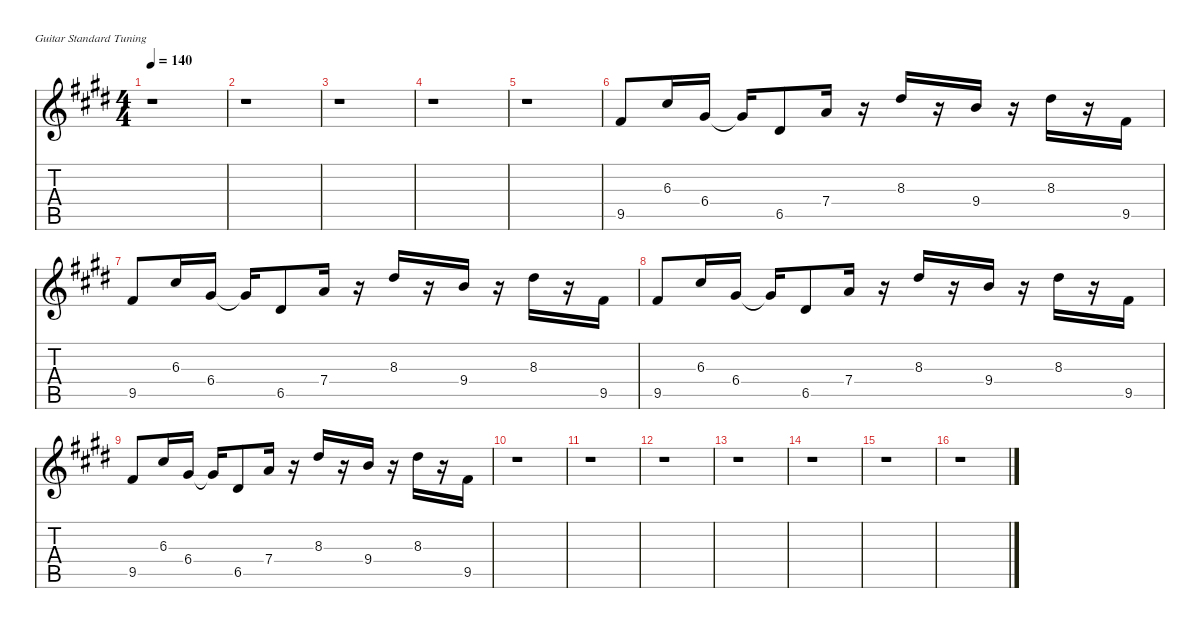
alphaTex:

\defaultSystemsLayout 4
\hideDynamics
\bracketExtendMode nobrackets
\singleTrackTrackNamePolicy hidden
\multiTrackTrackNamePolicy hidden
\firstSystemTrackNameMode fullname
\firstSystemTrackNameOrientation horizontal
\otherSystemsTrackNameOrientation horizontal
\track ("Guitar 2" "el.guit.") {instrument electricguitarclean}
\staff {score tabs}
\tuning (E4 B3 G3 D3 A2 E2)
\ts (4 4)
\tempo 140
\clef g2
\ks e
r.1{dy fff beam Down} |
r.1{beam Down} |
r.1{beam Down} |
r.1{beam Down} |
r.1{beam Down} |
9.5{acc #}.8{beam Up} 6.3{acc #}.16{beam Up} 6.4{acc #}.16{beam Up} 6.4{t acc #}.16{dy f beam Up} 6.5{acc #}.8{dy fff beam Up} 7.4{acc forcenatural}.16{beam Up} r.16{beam Up} 8.3{acc #}.16{beam Down} r.16{beam Down} 9.4{acc forcenatural}.16{beam Down} r.16{beam Down} 8.3{acc #}.16{beam Up} r.16{beam Up} 9.5{acc #}.16{beam Up} |
9.5{acc #}.8{beam Up} 6.3{acc #}.16{beam Up} 6.4{acc #}.16{beam Up} 6.4{t acc #}.16{dy f beam Up} 6.5{acc #}.8{dy fff beam Up} 7.4{acc forcenatural}.16{beam Up} r.16{beam Up} 8.3{acc #}.16{beam Down} r.16{beam Down} 9.4{acc forcenatural}.16{beam Down} r.16{beam Down} 8.3{acc #}.16{beam Up} r.16{beam Up} 9.5{acc #}.16{beam Up} |
9.5{acc #}.8{beam Up} 6.3{acc #}.16{beam Up} 6.4{acc #}.16{beam Up} 6.4{t acc #}.16{dy f beam Up} 6.5{acc #}.8{dy fff beam Up} 7.4{acc forcenatural}.16{beam Up} r.16{beam Up} 8.3{acc #}.16{beam Down} r.16{beam Down} 9.4{acc forcenatural}.16{beam Down} r.16{beam Down} 8.3{acc #}.16{beam Up} r.16{beam Up} 9.5{acc #}.16{beam Up} |
9.5{acc #}.8{beam Up} 6.3{acc #}.16{beam Up} 6.4{acc #}.16{beam Up} 6.4{t acc #}.16{dy f beam Up} 6.5{acc #}.8{dy fff beam Up} 7.4{acc forcenatural}.16{beam Up} r.16{beam Up} 8.3{acc #}.16{beam Down} r.16{beam Down} 9.4{acc forcenatural}.16{beam Down} r.16{beam Down} 8.3{acc #}.16{beam Up} r.16{beam Up} 9.5{acc #}.16{beam Up} |
r.1{beam Down} |
r.1{beam Down} |
r.1{beam Down} |
r.1{beam Down} |
r.1{beam Down} |
r.1{beam Down} |
r.1{beam Down}
